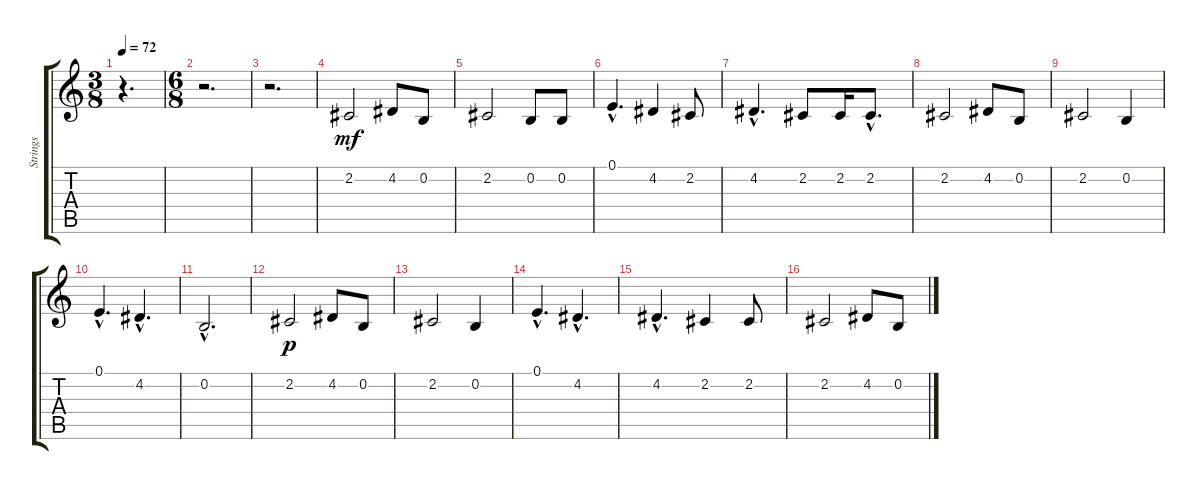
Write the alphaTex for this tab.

\track ("Strings" "Strings") {instrument stringensemble1}
\staff {score tabs}
\tuning (E4 B3 G3 D3 A2 E2) {hide}
\ts (3 8)
\tempo 72
\clef g2
\ks c
r.4{d dy mf instrument stringensemble1} |
\ts (6 8)
r.2{d} |
r.2{d} |
2.2.2 4.2.8 0.2.8 |
2.2.2 0.2.8 0.2.8 |
0.1{hac}.4{d} 4.2.4 2.2.8 |
4.2{hac}.4{d} 2.2.8 2.2.16 2.2{hac}.8{d} |
2.2.2 4.2.8 0.2.8 |
2.2.2 0.2.4 |
0.1{hac}.4{d} 4.2{hac}.4{d} |
0.2{hac}.2{d} |
2.2.2{dy p} 4.2.8 0.2.8 |
2.2.2 0.2.4 |
0.1{hac}.4{d} 4.2{hac}.4{d} |
4.2{hac}.4{d} 2.2.4 2.2.8 |
2.2.2 4.2.8 0.2.8
